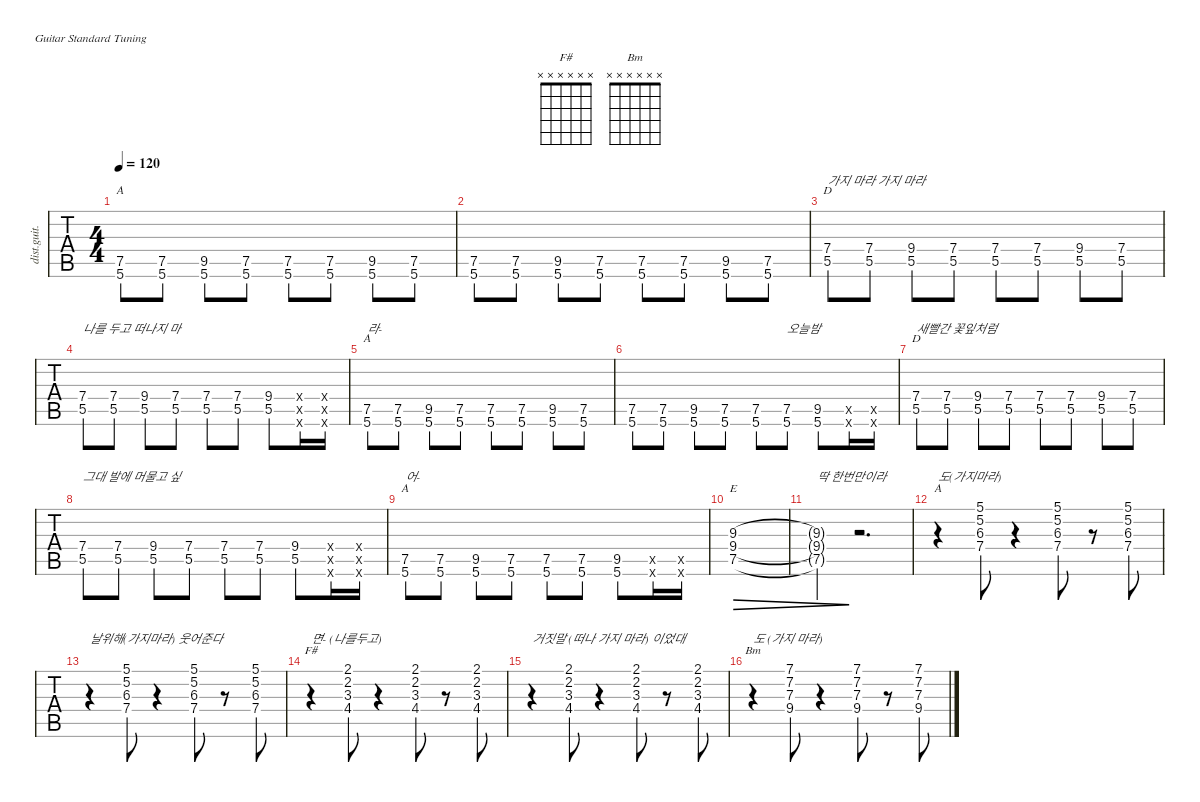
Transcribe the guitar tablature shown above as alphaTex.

\defaultSystemsLayout 4
\hideDynamics
\bracketExtendMode nobrackets
\track ("Distortion Guitar" "dist.guit.") {instrument distortionguitar}
\staff {tabs}
\tuning (E4 B3 G3 D3 A2 E2)
\chord ("A" x 2 2 2 0 x) {showdiagram false showfingering false barre (2 2)}
\chord ("D" 2 3 2 0 x x) {showdiagram false showfingering false barre 2}
\chord ("E" 0 0 1 2 2 0) {showdiagram false showfingering false}
\chord ("A" x x x x x 5) {showdiagram false showfingering false}
\chord ("F#" x x x x x x)
\chord ("Bm" x x x x x x)
\ts (4 4)
\tempo 120
\clef g2
\ks c
(7.5 5.6).8{ch "A" dy mf} (7.5 5.6).8 (9.5{acc #} 5.6).8 (7.5 5.6).8 (7.5 5.6).8 (7.5 5.6).8 (9.5{acc #} 5.6).8 (7.5 5.6).8 |
(7.5 5.6).8 (7.5 5.6).8 (9.5{acc #} 5.6).8 (7.5 5.6).8 (7.5 5.6).8 (7.5 5.6).8 (9.5{acc #} 5.6).8 (7.5 5.6).8 |
(7.4 5.5).8{ch "D" txt "가지 마라 가지 마라"} (7.4 5.5).8 (9.4 5.5).8 (7.4 5.5).8 (7.4 5.5).8 (7.4 5.5).8 (9.4 5.5).8 (7.4 5.5).8 |
(7.4 5.5).8{txt "나를 두고 떠나지 마"} (7.4 5.5).8 (9.4 5.5).8 (7.4 5.5).8 (7.4 5.5).8 (7.4 5.5).8 (9.4 5.5).8 (0.6{x} 0.4{x} 0.5{x}).16 (0.6{x} 0.5{x} 0.4{x}).16 |
(7.5 5.6).8{ch "A" txt "라-"} (7.5 5.6).8 (9.5{acc #} 5.6).8 (7.5 5.6).8 (7.5 5.6).8 (7.5 5.6).8 (9.5{acc #} 5.6).8 (7.5 5.6).8 |
(7.5 5.6).8 (7.5 5.6).8 (9.5{acc #} 5.6).8 (7.5 5.6).8 (5.6 7.5).8 (7.5 5.6).8{txt "오늘밤"} (9.5{acc #} 5.6).8 (0.5{x} 0.6{x}).16 (0.5{x} 0.6{x}).16 |
(7.4 5.5).8{ch "D" txt "새빨간 꽃잎처럼"} (7.4 5.5).8 (9.4 5.5).8 (7.4 5.5).8 (7.4 5.5).8 (7.4 5.5).8 (9.4 5.5).8 (7.4 5.5).8 |
(7.4 5.5).8{txt "그대 발에 머물고 싶"} (7.4 5.5).8 (9.4 5.5).8 (7.4 5.5).8 (7.4 5.5).8 (7.4 5.5).8 (9.4 5.5).8 (0.6{x} 0.4{x} 0.5{x}).16 (0.6{x} 0.5{x} 0.4{x}).16 |
(7.5 5.6).8{ch "A" txt "어-"} (7.5 5.6).8 (9.5{acc #} 5.6).8 (7.5 5.6).8 (7.5 5.6).8 (7.5 5.6).8 (9.5{acc #} 5.6).8 (0.5{x} 0.6{x}).16 (0.5{x} 0.6{x}).16 |
(9.3 9.4 7.5).1{ch "E" dec} |
(9.3{t} 9.4{t} 7.5{t}).4{txt "딱 한번만이라" dec} r.2{d} |
r.4{ch "A" txt "도(가지마라)" instrument distortionguitar} (5.2 5.1 7.4 6.3{acc #}).8 r.4 (7.4 6.3{acc #} 5.2 5.1).8 r.8 (7.4 6.3{acc #} 5.2 5.1).8 |
r.4{txt "날위해(가지마라) 웃어준다"} (5.2 5.1 7.4 6.3{acc #}).8 r.4 (7.4 6.3{acc #} 5.2 5.1).8 r.8 (7.4 6.3{acc #} 5.2 5.1).8 |
r.4{ch "F#" txt "면- (나를두고)"} (2.2{acc #} 2.1{acc #} 4.4{acc #} 3.3{acc #}).8 r.4 (4.4{acc #} 3.3{acc #} 2.2{acc #} 2.1{acc #}).8 r.8 (4.4{acc #} 3.3{acc #} 2.2{acc #} 2.1{acc #}).8 |
r.4{txt "거짓말 (떠나 가지 마라) 이었대"} (2.2{acc #} 2.1{acc #} 4.4{acc #} 3.3{acc #}).8 r.4 (4.4{acc #} 3.3{acc #} 2.2{acc #} 2.1{acc #}).8 r.8 (4.4{acc #} 3.3{acc #} 2.2{acc #} 2.1{acc #}).8 |
r.4{ch "Bm" txt "도 (가지 마라)"} (7.2{acc #} 7.1 9.4 7.3).8 r.4 (9.4 7.3 7.2{acc #} 7.1).8 r.8 (9.4 7.3 7.2{acc #} 7.1).8
